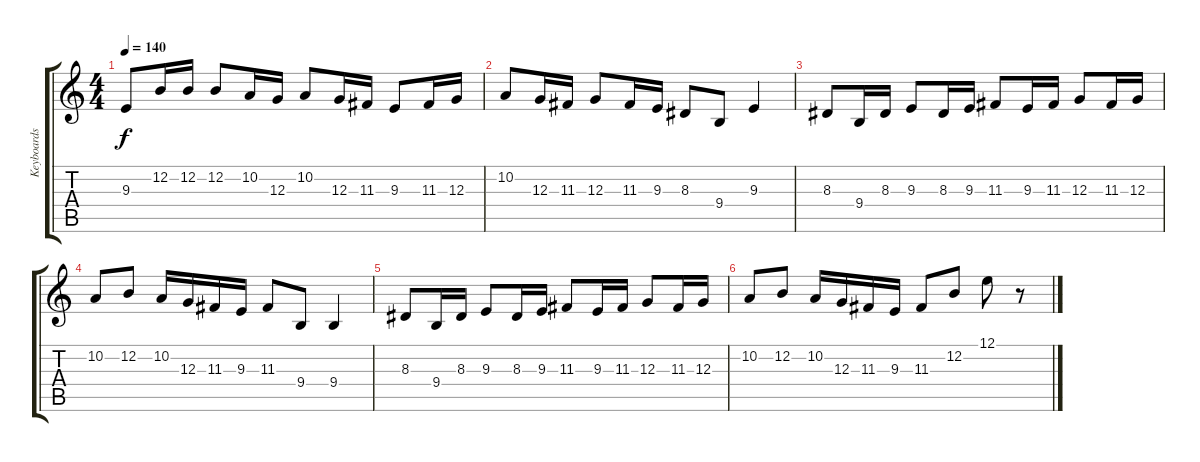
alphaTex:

\track ("Keyboards" "Keyboards") {instrument pad1newage}
\staff {score tabs}
\tuning (E4 B3 G3 D3 A2 E2) {hide}
\ts (4 4)
\tempo 140
\clef g2
\ks c
9.3.8{dy f} 12.2.16 12.2.16 12.2.8 10.2.16 12.3.16 10.2.8 12.3.16 11.3.16 9.3.8 11.3.16 12.3.16 |
10.2.8 12.3.16 11.3.16 12.3.8 11.3.16 9.3.16 8.3.8 9.4.8 9.3.4 |
8.3.8 9.4.16 8.3.16 9.3.8 8.3.16 9.3.16 11.3.8 9.3.16 11.3.16 12.3.8 11.3.16 12.3.16 |
10.2.8 12.2.8 10.2.16 12.3.16 11.3.16 9.3.16 11.3.8 9.4.8 9.4.4 |
8.3.8 9.4.16 8.3.16 9.3.8 8.3.16 9.3.16 11.3.8 9.3.16 11.3.16 12.3.8 11.3.16 12.3.16 |
10.2.8 12.2.8 10.2.16 12.3.16 11.3.16 9.3.16 11.3.8 12.2.8 12.1.8 r.8
